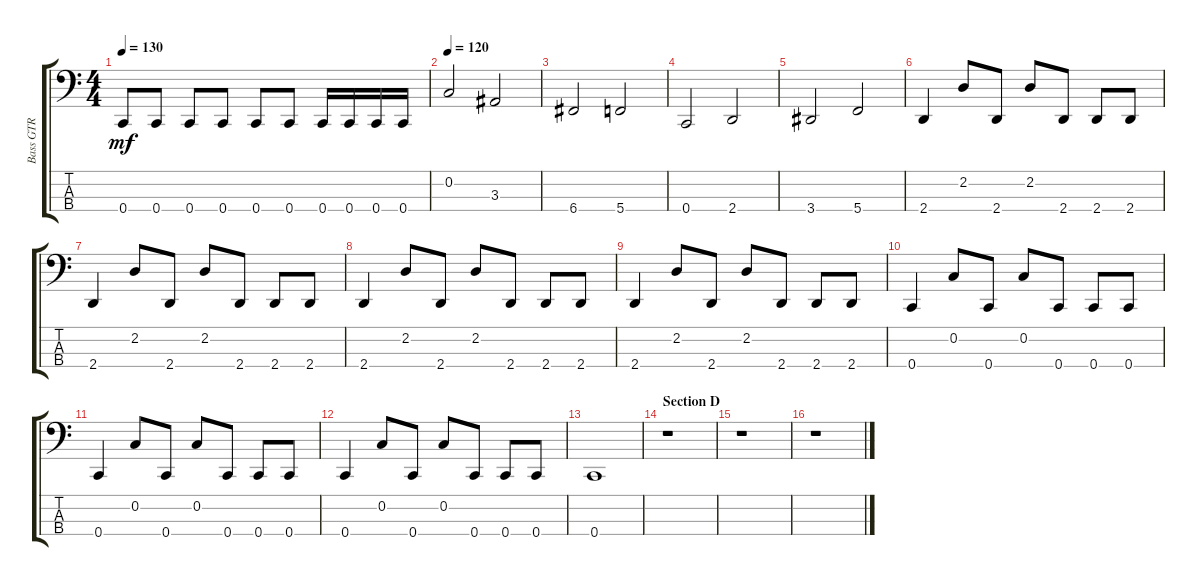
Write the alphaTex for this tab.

\track ("Bass GTR" "Bass GTR") {instrument electricbassfinger}
\staff {score tabs}
\tuning (F2 C2 G1 C1) {hide}
\ts (4 4)
\tempo 130
\clef f4
\ks aminor
0.4.8{dy mf} 0.4.8 0.4.8 0.4.8 0.4.8 0.4.8 0.4.16 0.4.16 0.4.16 0.4.16 |
\tempo 120
0.2.2 3.3.2 |
6.4.2 5.4.2 |
0.4.2 2.4.2 |
3.4.2 5.4.2 |
2.4.4 2.2.8 2.4.8 2.2.8 2.4.8 2.4.8 2.4.8 |
2.4.4 2.2.8 2.4.8 2.2.8 2.4.8 2.4.8 2.4.8 |
2.4.4 2.2.8 2.4.8 2.2.8 2.4.8 2.4.8 2.4.8 |
2.4.4 2.2.8 2.4.8 2.2.8 2.4.8 2.4.8 2.4.8 |
0.4.4 0.2.8 0.4.8 0.2.8 0.4.8 0.4.8 0.4.8 |
0.4.4 0.2.8 0.4.8 0.2.8 0.4.8 0.4.8 0.4.8 |
0.4.4 0.2.8 0.4.8 0.2.8 0.4.8 0.4.8 0.4.8 |
0.4.1 |
\section ("" "Section D")
r.1 |
r.1 |
r.1
